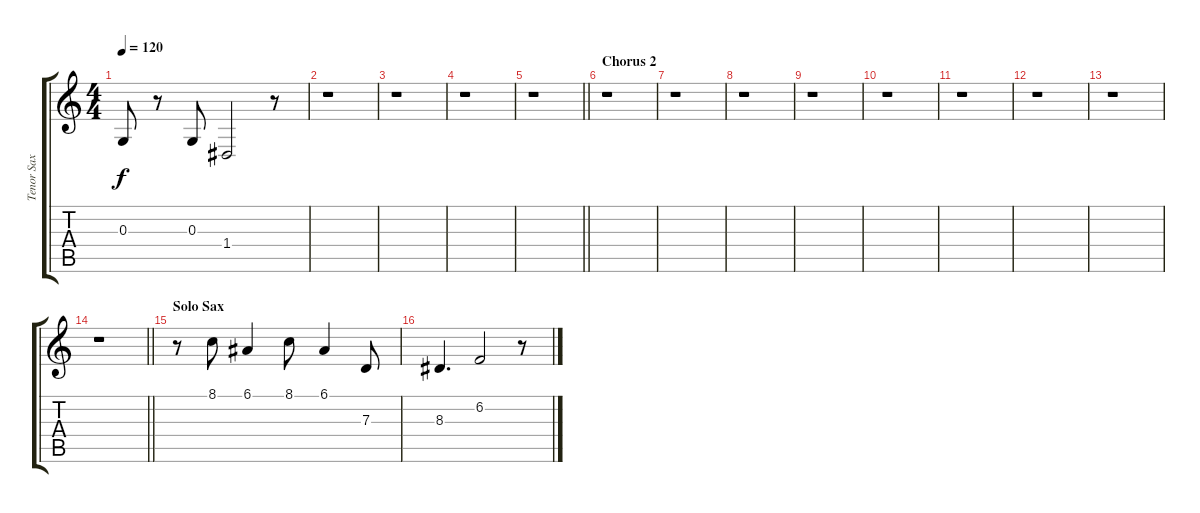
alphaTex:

\track ("Tenor Sax" "Tenor Sax") {instrument tenorsax}
\staff {score tabs}
\tuning (E4 B3 G3 D3 A2 E2) {hide}
\ts (4 4)
\tempo 120
\clef g2
\ks c
0.3.8{dy f} r.8 0.3.8 1.4.2 r.8 |
r.1 |
r.1 |
r.1 |
\barLineRight lightlight
r.1 |
\section ("" "Chorus 2")
r.1 |
r.1 |
r.1 |
r.1 |
r.1 |
r.1 |
r.1 |
r.1 |
\barLineRight lightlight
r.1 |
\section ("" "Solo Sax")
r.8 8.1.8{volume 16} 6.1.4 8.1.8 6.1.4 7.3.8 |
8.3.4{d} 6.2.2 r.8
